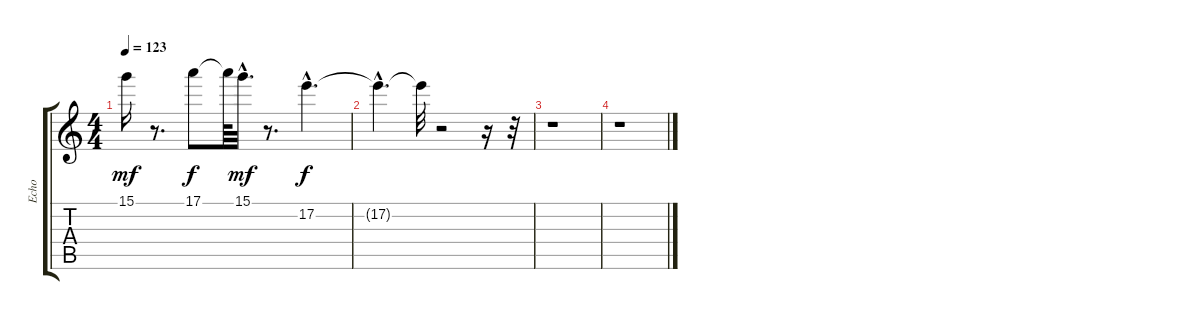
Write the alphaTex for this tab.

\track ("Echo" "Echo") {instrument electricguitarjazz}
\staff {score tabs}
\tuning (E4 B3 G3 D3 A2 E2) {hide}
\ts (4 4)
\tempo 123
\clef g2
\ks c
15.1.16{dy mf volume 3} r.8{d} 17.1.8{dy f volume 3} 17.1{t}.64 15.1{hac}.32{d dy mf volume 3} r.8{d} 17.2{hac}.4{d dy f volume 2} |
17.2{hac t}.4{d} 17.2{t}.32 r.2 r.16 r.32 |
r.1 |
r.1
